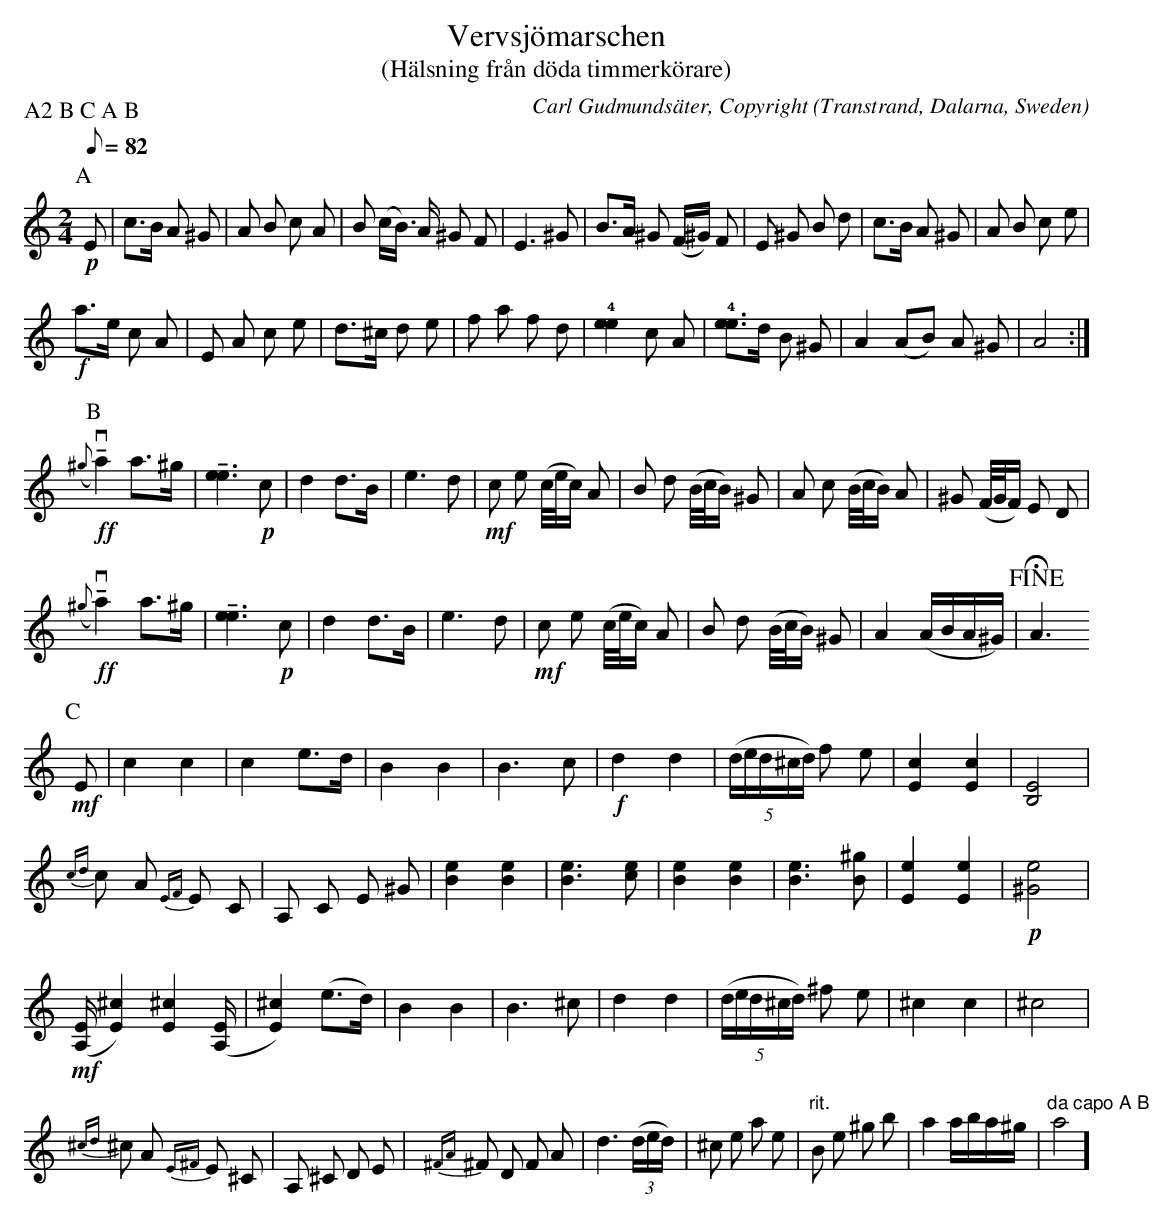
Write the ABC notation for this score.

X:1
T: Vervsjömarschen
T: (Hälsning från döda timmerkörare)
O: Transtrand, Dalarna, Sweden
C: Carl Gudmundsäter, Copyright
P: A2 B C A B
M:2/4
L:1/8
K:C
Q:82 Andante
P:A
+p+ E|c>B A ^G|A B c A|  B (c/2B/2) > A ^G F | E3 ^G| B>A ^G (F/2^G/2) F | E ^G B d |c>B A ^G|A B c e|
+f+ a>e c A| E A c e| d>^c d e|f a f d| !4![e2e2] c A | !4![ee]>d B ^G|A2  (AB) A ^G |A4:|
P:B
+ff+ (v{^g}!tenuto!a2) a>^g| !tenuto![e3e3] +p+ c | d2 d>B | e3 d | +mf+ c e (c/4e/4c/2) A | B d (B/4c/4B/2) ^G | A c (B/4c/4B/2) A | ^G (F/4G/4F/2) E D |
+ff+ (v{^g}!tenuto!a2) a>^g| !tenuto![e3e3] +p+ c | d2 d>B | e3 d | +mf+ !rit.! c e (c/4e/4c/2) A | B d (B/4c/4B/2) ^G | !rit.! A2 (A/2B/2A/2^G/2) | !fine! !fermata!A3
P:C
+mf+ E | c2 c2 | c2 e>d | B2 B2 | B3 c | +f+ d2 d2 | (5(d/2e/2d/2^c/2d/2) f e | [c2E2] [c2E2] | [B,4E4] |
{cd} c A {EF} E C | A, C E ^G | [e2B2] [e2B2] | [e3B3] [ec] | [e2B2] [e2B2] | [e3B3] [^gB] | !rit.! [e2E2] [e2E2] | +p+ [e4^G4] |
+mf+ ([E/2A,/2]  [E2^c2]) [E2^c2] ([E/2A,/2] | [E2^c2]) (e>d) | B2 B2 | B3 ^c | d2 d2 | (5(d/2e/2d/2^c/2d/2) ^f e | ^c2 c2 | ^c4 |
{^cd} ^c A {E^F} E ^C | A, ^C D E | {^FA} ^F D F A | d3 (3(d/2e/2d/2) | ^c e a e | "rit." B e ^g b | a2 a/2b/2a/2^g/2 | "da capo A B" a4]
